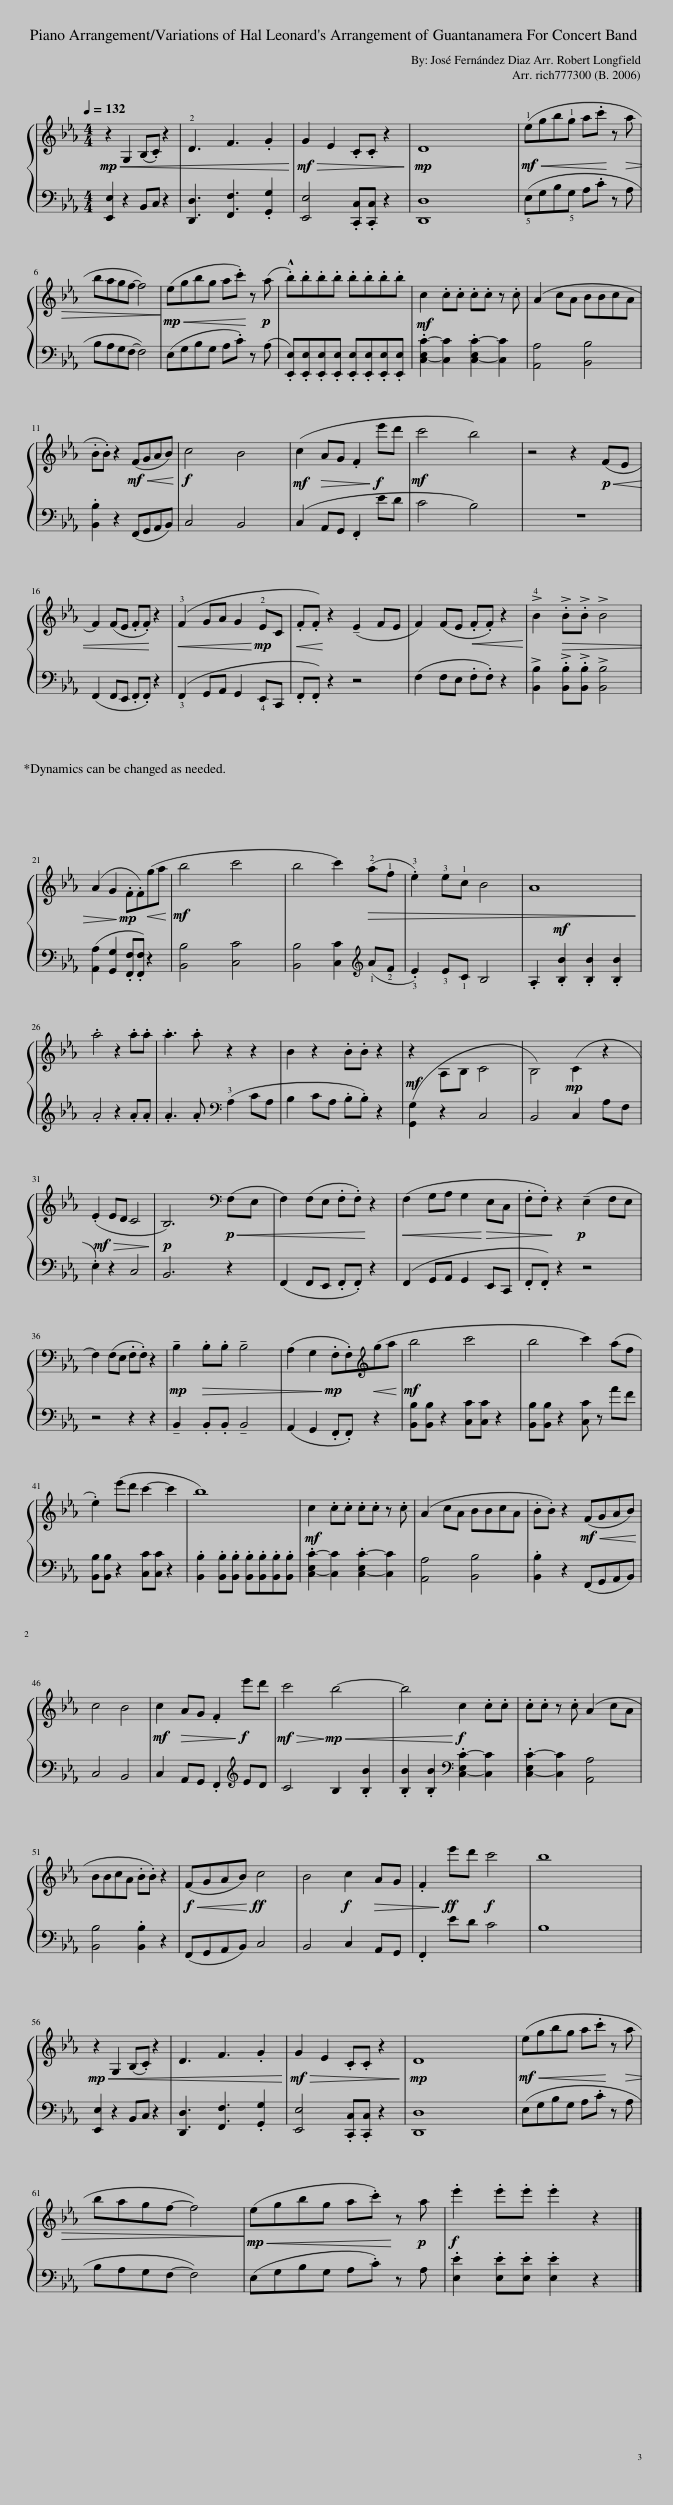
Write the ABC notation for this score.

X:1
%%score { 1 | 2 }
L:1/8
Q:1/4=132
M:4/4
I:linebreak $
K:Eb
V:1 treble
V:2 bass
V:1
!mp!!<(! z2 G,2 (B,.C) z2 | !2!D3 F3 .G2!<)! |!mf!!>(! G2 E2 .C.C z2!>)! |!mp! D8 |!mf!!<(! (!1!egb!1!g a.c'!<)! z!>(! a |$ %5
 bagf- f4)!>)! |!mp!!<(! (egbg a.c')!<)! z!p! (a | .!^!b).b.b.b .b.b.b.b |!mf! c2 .c.c .c.c z .c | (A2 cA BBcA |$ %10
 .B.B) z2!mf!!<(! (FGAB)!<)! |!f! c4 B4 |!mf! (c2!>(! AG .F2!>)!!f! e'd' |!mf! c'4 b4) | z4 z2!p!!<(! (FE |$ %15
 F2) (FE .F.F)!<)! z2 |!<(! (!3!F2 GA G2!<)!!mp! !2!EC |!<(! .F.F)!<)! z2 (!tenuto!E2 FE | F2) (FE!<(! .F.F) z2!<)! | !>!!4!B2!>(! !>!.B!>!.B !>!B4 |$ %20
 (A2 G2!>)!!mp! .F.F)!<(!(ga!<)! |!mf! b4 c'4 | b4 c'2)!>(! (!2!a!1!f | .!3!e2) !3!e!1!c B4 | A8!>)! |$ %25
 .a4 z2 .a.a | .a3 .a z2 z2 | B2 z2 .B.B z2 | z2 A,B, C4 | B,4!mp! C2 z2 |$ %30
!mf! (.E2!>(! ED C4!>)! |!p! B,6)[K:bass]!p!!<(! (F,E, | F,2) (F,E, .F,.F,)!<)! z2 |!<(! (F,2 G,A, G,2!<)!!>(! E,C, | .F,.F,)!>)! z2!p! (!tenuto!E,2 F,E, |$ %35
 F,2) (F,E, .F,.F,) z2 |!mp! !tenuto!B,2!>(! .B,.B, !tenuto!B,4 | (A,2 G,2!>)!!mp! .F,.F,)[K:treble]!<(!(ga!<)! |!mf! b4 c'4 | b4 c'2) (af |$ %40
 .e2) (e'd' c'2- c'2 | b8) |!mf! c2 .c.c .c.c z .c | (A2 cA BBcA | .B.B) z2!mf!!<(! (FGAB)!<)! |$ %45
 c4 B4 |!mf! c2!>(! AG .F2!>)!!f! e'd' |!mf!!>(! c'4!mp!!<(! b4-!>)! | b4!<)!!f! c2 .c.c | .c.c z .c (A2 cA |$ %50
 BBcA .B.B) z2 |!f!!<(! (FGAB)!<)!!ff! c4 | B4!f! c2!>(! AG | .F2!>)!!ff! e'd'!f! c'4 | b8 |$ %55
!mp!!<(! z2 G,2 (B,.C) z2 | D3 F3 .G2!<)! |!mf!!>(! G2 E2 .C.C z2!>)! |!mp! D8 |!mf!!<(! (egbg a.c'!<)! z!>(! a |$ %60
 bagf- f4)!>)! |!mp!!<(! (egbg a.c')!<)! z!p! a |!f! .e'2 .e'.e' .e'2 z2 |] %63
V:2
 [E,,E,]2 z2 B,,C, z2 | [D,,D,]3 [F,,F,]3 .[G,,G,]2 | [E,,E,]4 .[C,,C,].[C,,C,] z2 | [D,,D,]8 | (!5!E,G,B,!5!G, A,.C z A, |$ %5
 B,A,G,F,- F,4) | (E,G,B,G, A,.C) z (A, | .[E,,E,]).[E,,E,].[E,,E,].[E,,E,] .[E,,E,].[E,,E,].[E,,E,].[E,,E,] | .[C,-E,C-]2 [C,C]2 .[C,-E,C-]2 [C,C]2 | [A,,A,]4 [B,,B,]4 |$ %10
 .[B,,B,]2 z2 (F,,G,,A,,B,,) | C,4 B,,4 | (C,2 A,,G,, .F,,2 ED | C4 B,4) | z8 |$ %15
 (F,,2 F,,E,, .F,,.F,,) z2 | (!3!F,,2 G,,A,, G,,2 !4!E,,C,, | .F,,.F,,) z2 z4 | (F,2 F,E, .F,.F,) z2 | !>![B,,B,]2 !>!.[B,,B,]!>!.[B,,B,] !>![B,,B,]4 |$ %20
 ([A,,A,]2 [G,,G,]2 .[F,,F,].[F,,F,]) z2 | [B,,B,]4 [C,C]4 | [B,,B,]4 [C,C]2[K:treble] (!1!A!2!F | .!3!E2) !3!E!1!C B,4 | .A,2!mf! .[B,B]2 .[B,B]2 .[B,B]2 |$ %25
 .A4 z2 .A.A | .A3 .A[K:bass] (!3!A,2 CA, | B,2 CA, .B,.B,) z2 |!mf! [G,,G,]2 z2 C,4 | B,,4 C,2 A,F, |$ %30
 .E,2 z2 C,4 | B,,6 z2 | (F,,2 F,,E,, .F,,.F,,) z2 | (F,,2 G,,A,, G,,2 E,,C,, | .F,,.F,,) z2 z4 |$ %35
 z4 z2 z2 | !tenuto!B,,2 .B,,.B,, !tenuto!B,,4 | (A,,2 G,,2 .F,,.F,,) z2 | [B,,B,][B,,B,] z2 [C,C][C,C] z2 | [B,,B,][B,,B,] z2 [C,C] z AF |$ %40
 [B,,B,][B,,B,] z2 [C,C][C,C] z2 | .[B,,B,]2 .[B,,B,].[B,,B,] .[B,,B,].[B,,B,].[B,,B,].[B,,B,] | .[C,-E,C-]2 [C,C]2 .[C,-E,C-]2 [C,C]2 | [A,,A,]4 [B,,B,]4 | .[B,,B,]2 z2 (F,,G,,A,,B,,) |$ %45
 C,4 B,,4 | C,2 A,,G,, .F,,2[K:treble] ED | C4 B,2 .[B,B]2 | .[B,B]2 .[B,B]2[K:bass] .[C,-E,C-]2 [C,C]2 | .[C,-E,C-]2 [C,C]2 [A,,A,]4 |$ %50
 [B,,B,]4 .[B,,B,]2 z2 | (F,,G,,A,,B,,) C,4 | B,,4 C,2 A,,G,, | .F,,2 ED C4 | B,8 |$ %55
 [E,,E,]2 z2 B,,C, z2 | [D,,D,]3 [F,,F,]3 .[G,,G,]2 | [E,,E,]4 .[C,,C,].[C,,C,] z2 | [D,,D,]8 | (E,G,B,G, A,.C z A, |$ %60
 B,A,G,F,- F,4) | (E,G,B,G, A,.C) z A, | .[E,E]2 .[E,E].[E,E] .[E,E]2 z2 |] %63
